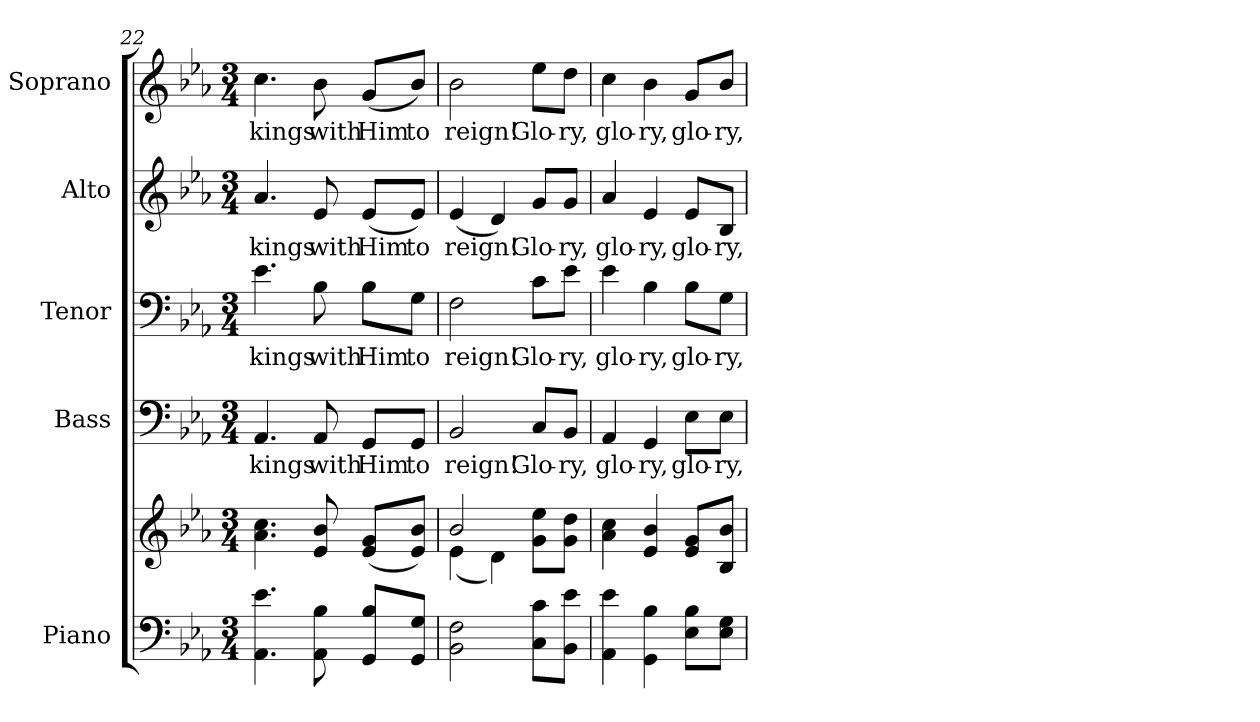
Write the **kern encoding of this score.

**kern	**kern	**kern	**text	**kern	**text	**kern	**text	**kern	**text
*part5	*part5	*part4	*part4	*part3	*part3	*part2	*part2	*part1	*part1
*staff6	*staff5	*staff4	*staff4	*staff3	*staff3	*staff2	*staff2	*staff1	*staff1
*I"Piano	*	*I"Bass	*	*I"Tenor	*	*I"Alto	*	*I"Soprano	*
*I'Pno.	*	*I'B.	*	*I'T.	*	*I'A.	*	*I'S.	*
*clefF4	*clefG2	*clefF4	*	*clefF4	*	*clefG2	*	*clefG2	*
*k[b-e-a-]	*k[b-e-a-]	*k[b-e-a-]	*	*k[b-e-a-]	*	*k[b-e-a-]	*	*k[b-e-a-]	*
*E-:	*E-:	*E-:	*	*E-:	*	*E-:	*	*E-:	*
*M3/4	*M3/4	*M3/4	*	*M3/4	*	*M3/4	*	*M3/4	*
=22	=22	=22	=22	=22	=22	=22	=22	=22	=22
!	!	!	!LO:LY:b:color=#000000	!	!	!	!	!	!
!	!	!	!	!	!LO:LY:b:color=#000000	!	!	!	!
!	!	!	!	!	!	!	!LO:LY:b:color=#000000	!	!
!	!	!	!	!	!	!	!	!	!LO:LY:b:color=#000000
4.AA-i\ 4.e-i	4.a-i\ 4.cci	4.AA-i/	kings	4.e-i\	kings	4.a-i/	kings	4.cci\	kings
!	!	!	!LO:LY:b:color=#000000	!	!	!	!	!	!
!	!	!	!	!	!LO:LY:b:color=#000000	!	!	!	!
!	!	!	!	!	!	!	!LO:LY:b:color=#000000	!	!
!	!	!	!	!	!	!	!	!	!LO:LY:b:color=#000000
8AA-i\ 8B-i	8e-i/ 8b-i	8AA-i/	with	8B-i\	with	8e-i/	with	8b-i\	with
!	!	!	!LO:LY:b:color=#000000	!	!	!	!	!	!
!	!	!	!	!	!LO:LY:b:color=#000000	!	!	!	!
!	!	!	!	!	!	!	!LO:LY:b:color=#000000	!	!
!	!	!	!	!	!	!	!	!	!LO:LY:b:color=#000000
8GGi/ 8B-i/L	(8e-i/ 8gi/L	8GGi/L	Him	8B-i\L	Him	(8e-i/L	Him	(8gi/L	Him
!	!	!	!LO:LY:b:color=#000000	!	!	!	!	!	!
!	!	!	!	!	!LO:LY:b:color=#000000	!	!	!	!
!	!	!	!	!	!	!	!LO:LY:b:color=#000000	!	!
!	!	!	!	!	!	!	!	!	!LO:LY:b:color=#000000
8GGi/ 8Gi/J	8e-i/ 8b-i/J)	8GGi/J	to	8Gi\J	to	8e-i/J)	to	8b-i/J)	to
!!LO:PB:g=z
=23	=23	=23	=23	=23	=23	=23	=23	=23	=23
*	*^	*	*	*	*	*	*	*	*
!	!	!	!	!LO:LY:b:color=#000000	!	!	!	!	!	!
!	!	!	!	!	!	!LO:LY:b:color=#000000	!	!	!	!
!	!	!	!	!	!	!	!	!LO:LY:b:color=#000000	!	!
!	!	!	!	!	!	!	!	!	!	!LO:LY:b:color=#000000
2BB-i\ 2Fi	2b-i/	(4e-i\	2BB-i/	reign!	2Fi\	reign!	(4e-i/	reign!	2b-i\	reign!
.	.	4di\)	.	.	.	.	4di/)	.	.	.
!	!	!	!	!LO:LY:b:color=#000000	!	!	!	!	!	!
!	!	!	!	!	!	!LO:LY:b:color=#000000	!	!	!	!
!	!	!	!	!	!	!	!	!LO:LY:b:color=#000000	!	!
!	!	!	!	!	!	!	!	!	!	!LO:LY:b:color=#000000
8Ci\ 8ci\L	8gi\ 8ee-i\L	4ryy	8Ci/L	Glo-	8ci\L	Glo-	8gi/L	Glo-	8ee-i\L	Glo-
!	!	!	!	!LO:LY:b:color=#000000	!	!	!	!	!	!
!	!	!	!	!	!	!LO:LY:b:color=#000000	!	!	!	!
!	!	!	!	!	!	!	!	!LO:LY:b:color=#000000	!	!
!	!	!	!	!	!	!	!	!	!	!LO:LY:b:color=#000000
8BB-i\ 8e-i\J	8gi\ 8ddi\J	.	8BB-i/J	-ry,	8e-i\J	-ry,	8gi/J	-ry,	8ddi\J	-ry,
*	*v	*v	*	*	*	*	*	*	*	*
=24	=24	=24	=24	=24	=24	=24	=24	=24	=24
!	!	!	!LO:LY:b:color=#000000	!	!	!	!	!	!
!	!	!	!	!	!LO:LY:b:color=#000000	!	!	!	!
!	!	!	!	!	!	!	!LO:LY:b:color=#000000	!	!
!	!	!	!	!	!	!	!	!	!LO:LY:b:color=#000000
4AA-i\ 4e-i	4a-i\ 4cci	4AA-i/	glo-	4e-i\	glo-	4a-i/	glo-	4cci\	glo-
!	!	!	!LO:LY:b:color=#000000	!	!	!	!	!	!
!	!	!	!	!	!LO:LY:b:color=#000000	!	!	!	!
!	!	!	!	!	!	!	!LO:LY:b:color=#000000	!	!
!	!	!	!	!	!	!	!	!	!LO:LY:b:color=#000000
4GGi\ 4B-i	4e-i/ 4b-i	4GGi/	-ry,	4B-i\	-ry,	4e-i/	-ry,	4b-i\	-ry,
!	!	!	!LO:LY:b:color=#000000	!	!	!	!	!	!
!	!	!	!	!	!LO:LY:b:color=#000000	!	!	!	!
!	!	!	!	!	!	!	!LO:LY:b:color=#000000	!	!
!	!	!	!	!	!	!	!	!	!LO:LY:b:color=#000000
8E-i\ 8B-i\L	8e-i/ 8gi/L	8E-i\L	glo-	8B-i\L	glo-	8e-i/L	glo-	8gi/L	glo-
!	!	!	!LO:LY:b:color=#000000	!	!	!	!	!	!
!	!	!	!	!	!LO:LY:b:color=#000000	!	!	!	!
!	!	!	!	!	!	!	!LO:LY:b:color=#000000	!	!
!	!	!	!	!	!	!	!	!	!LO:LY:b:color=#000000
8E-i\ 8Gi\J	8B-i/ 8b-i/J	8E-i\J	-ry,	8Gi\J	-ry,	8B-i/J	-ry,	8b-i/J	-ry,
=	=	=	=	=	=	=	=	=	=
*-	*-	*-	*-	*-	*-	*-	*-	*-	*-
